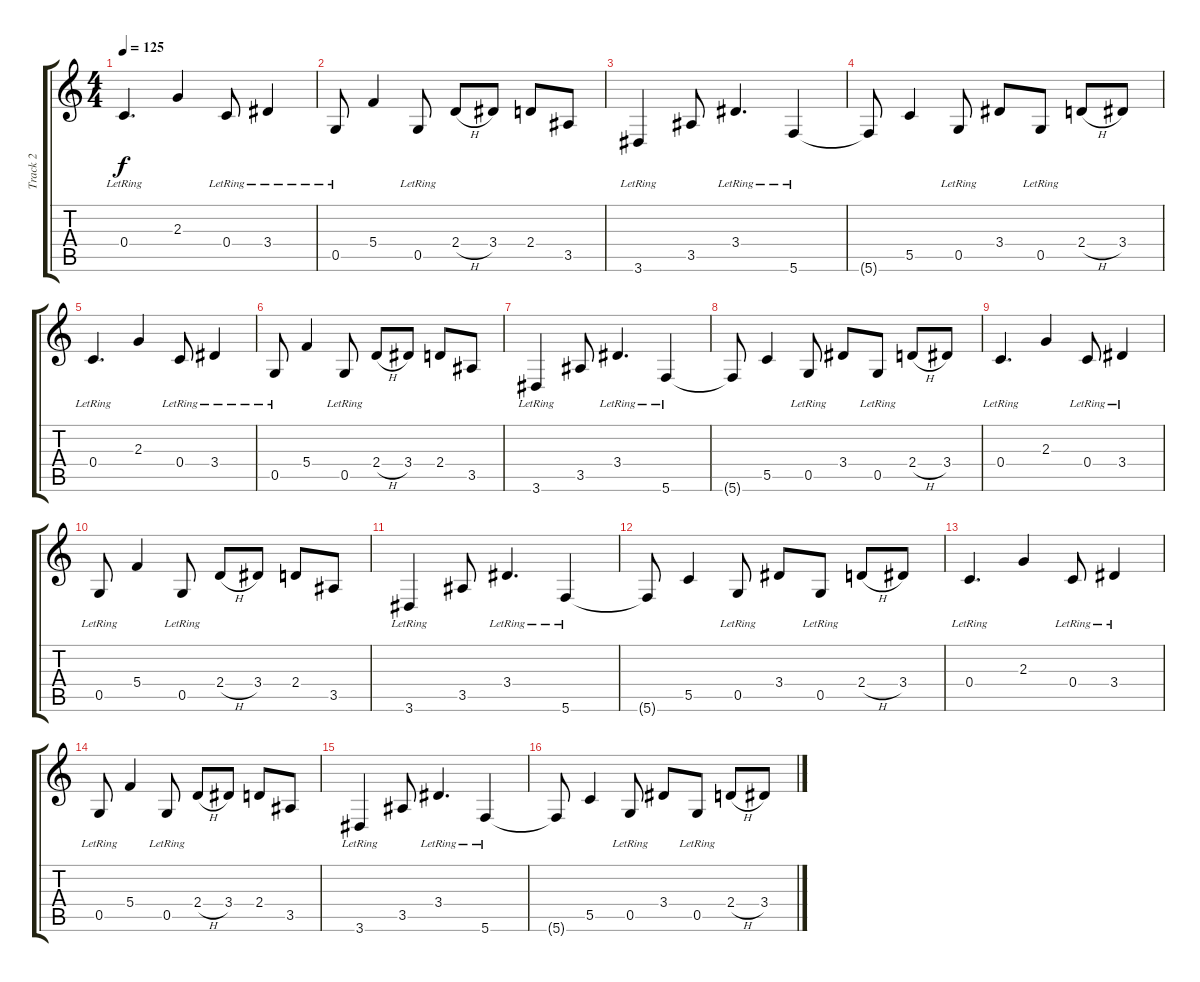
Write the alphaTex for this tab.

\track ("Track 2" "Track 2") {instrument acousticguitarsteel}
\staff {score tabs}
\tuning (D4 A3 F3 C3 G2 C2) {hide}
\ts (4 4)
\tempo 125
\clef g2
\ks c
0.4{lr}.4{d dy f} 2.3.4 0.4{lr}.8 3.4{lr}.4 |
0.5{lr}.8 5.4.4 0.5{lr}.8 2.4{h}.8 3.4.8 2.4.8 3.5.8 |
3.6{lr}.4 3.5.8 3.4{lr}.4{d} 5.6{lr}.4 |
5.6{t}.8 5.5.4 0.5{lr}.8 3.4.8 0.5{lr}.8 2.4{h}.8 3.4.8 |
0.4{lr}.4{d} 2.3.4 0.4{lr}.8 3.4{lr}.4 |
0.5{lr}.8 5.4.4 0.5{lr}.8 2.4{h}.8 3.4.8 2.4.8 3.5.8 |
3.6{lr}.4 3.5.8 3.4{lr}.4{d} 5.6{lr}.4 |
5.6{t}.8 5.5.4 0.5{lr}.8 3.4.8 0.5{lr}.8 2.4{h}.8 3.4.8 |
0.4{lr}.4{d} 2.3.4 0.4{lr}.8 3.4{lr}.4 |
0.5{lr}.8 5.4.4 0.5{lr}.8 2.4{h}.8 3.4.8 2.4.8 3.5.8 |
3.6{lr}.4 3.5.8 3.4{lr}.4{d} 5.6{lr}.4 |
5.6{t}.8 5.5.4 0.5{lr}.8 3.4.8 0.5{lr}.8 2.4{h}.8 3.4.8 |
0.4{lr}.4{d} 2.3.4 0.4{lr}.8 3.4{lr}.4 |
0.5{lr}.8 5.4.4 0.5{lr}.8 2.4{h}.8 3.4.8 2.4.8 3.5.8 |
3.6{lr}.4 3.5.8 3.4{lr}.4{d} 5.6{lr}.4 |
5.6{t}.8 5.5.4 0.5{lr}.8 3.4.8 0.5{lr}.8 2.4{h}.8 3.4.8
